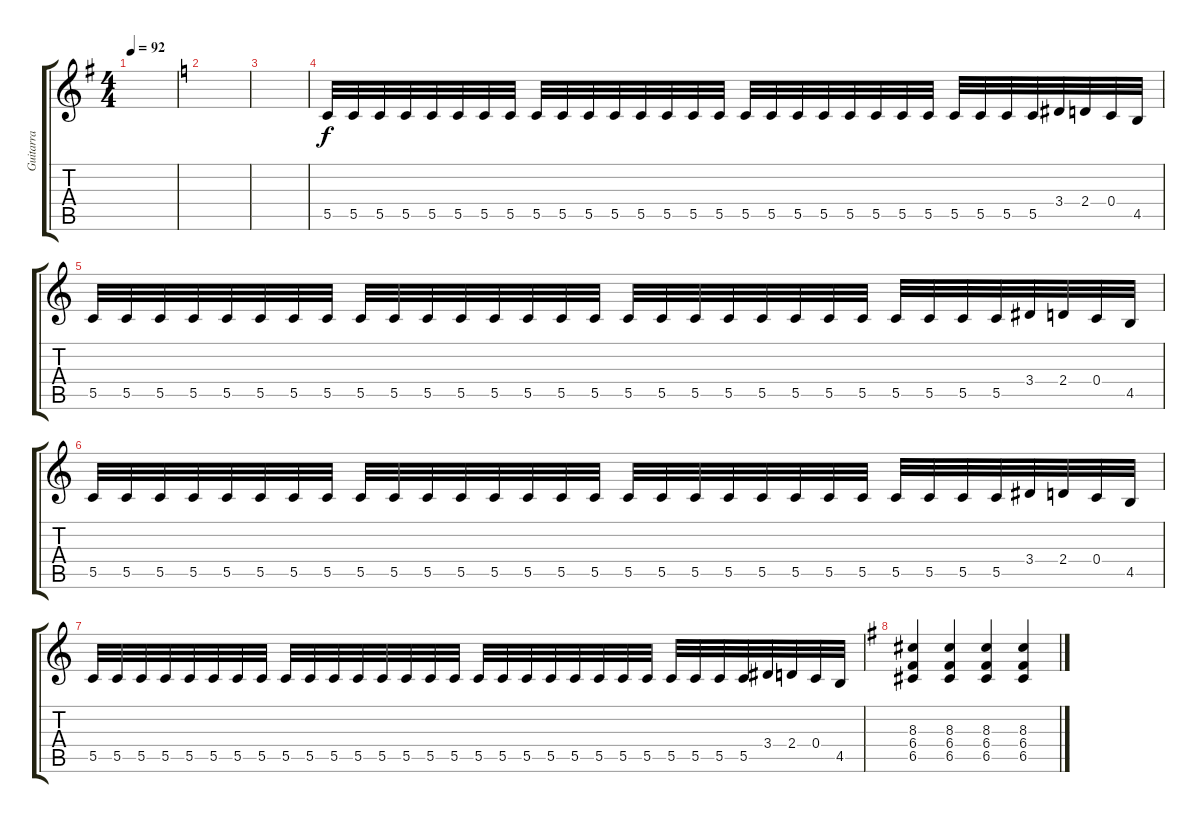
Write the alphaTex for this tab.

\track ("Guitarra" "Guitarra") {instrument overdrivenguitar}
\staff {score tabs}
\tuning (D4 A3 F3 C3 G2 D2) {hide}
\ts (4 4)
\tempo 92
\clef g2
\ks g
|
\ks c
|
|
5.5.32{volume 13 balance 16 instrument distortionguitar} 5.5.32 5.5.32 5.5.32 5.5.32 5.5.32 5.5.32 5.5.32 5.5.32 5.5.32 5.5.32 5.5.32 5.5.32 5.5.32 5.5.32 5.5.32 5.5.32 5.5.32 5.5.32 5.5.32 5.5.32 5.5.32 5.5.32 5.5.32 5.5.32 5.5.32 5.5.32 5.5.32 3.4.32 2.4.32 0.4.32 4.5.32 |
5.5.32 5.5.32 5.5.32 5.5.32 5.5.32 5.5.32 5.5.32 5.5.32 5.5.32 5.5.32 5.5.32 5.5.32 5.5.32 5.5.32 5.5.32 5.5.32 5.5.32 5.5.32 5.5.32 5.5.32 5.5.32 5.5.32 5.5.32 5.5.32 5.5.32 5.5.32 5.5.32 5.5.32 3.4.32 2.4.32 0.4.32 4.5.32 |
5.5.32 5.5.32 5.5.32 5.5.32 5.5.32 5.5.32 5.5.32 5.5.32 5.5.32 5.5.32 5.5.32 5.5.32 5.5.32 5.5.32 5.5.32 5.5.32 5.5.32 5.5.32 5.5.32 5.5.32 5.5.32 5.5.32 5.5.32 5.5.32 5.5.32 5.5.32 5.5.32 5.5.32 3.4.32 2.4.32 0.4.32 4.5.32 |
5.5.32 5.5.32 5.5.32 5.5.32 5.5.32 5.5.32 5.5.32 5.5.32 5.5.32 5.5.32 5.5.32 5.5.32 5.5.32 5.5.32 5.5.32 5.5.32 5.5.32 5.5.32 5.5.32 5.5.32 5.5.32 5.5.32 5.5.32 5.5.32 5.5.32 5.5.32 5.5.32 5.5.32 3.4.32 2.4.32 0.4.32 4.5.32 |
\ks g
(8.3 6.4 6.5).4 (8.3 6.4 6.5).4 (8.3 6.4 6.5).4 (8.3 6.4 6.5).4
